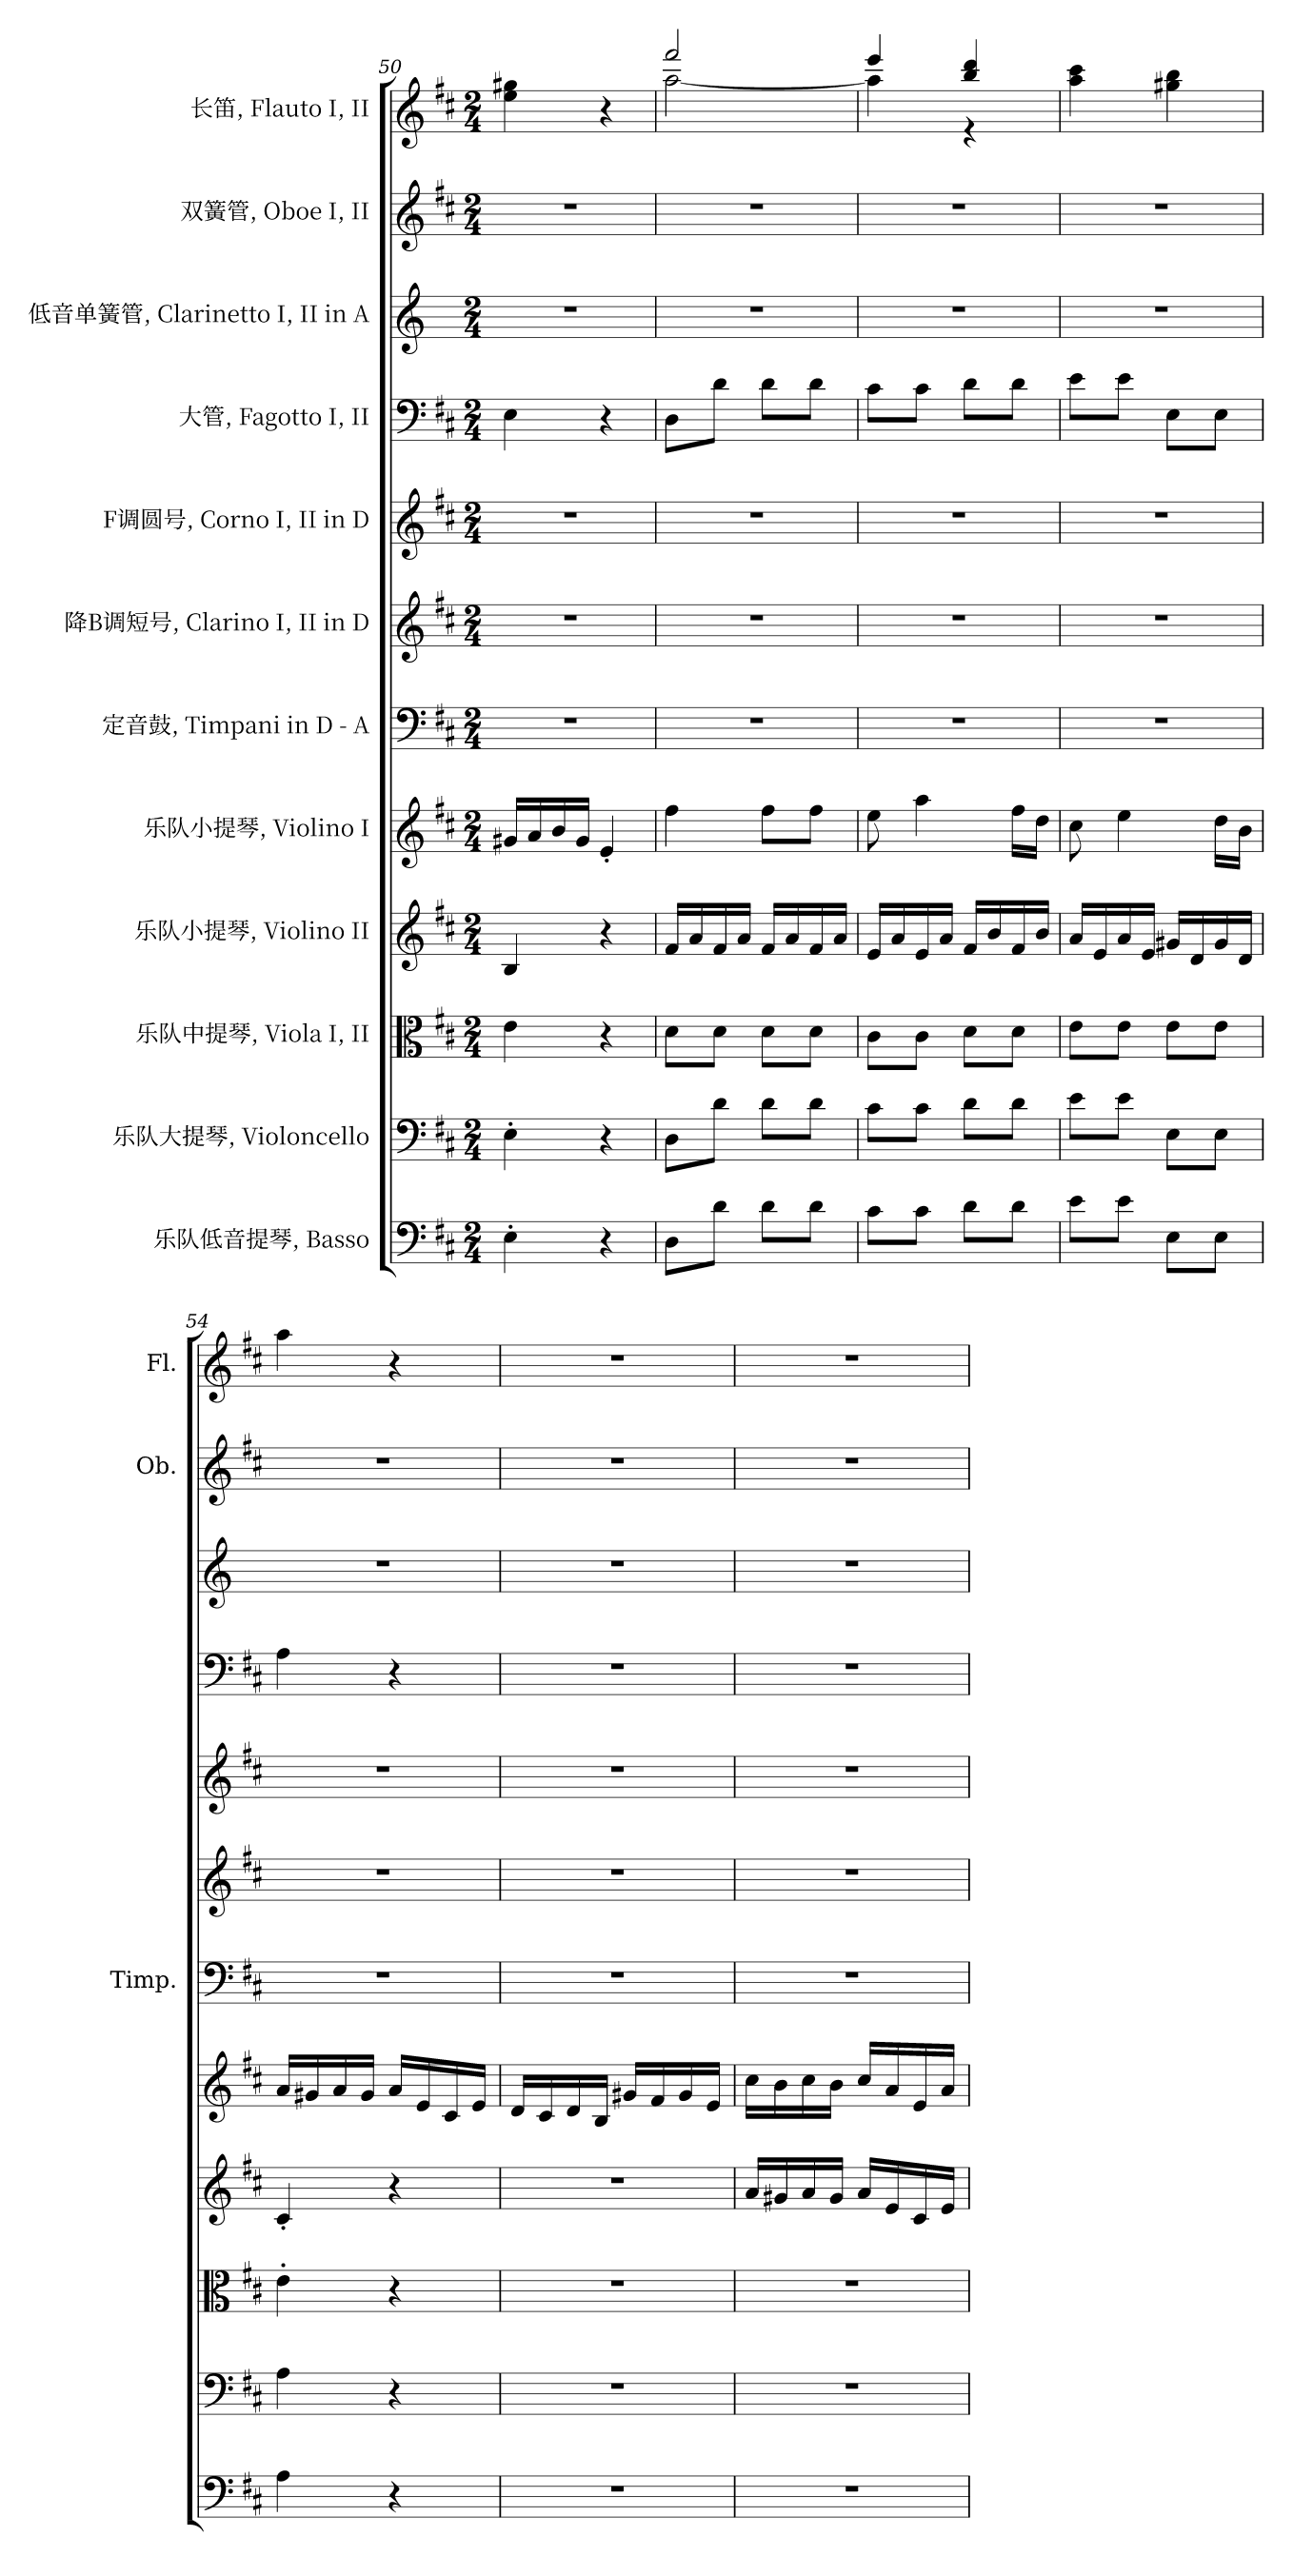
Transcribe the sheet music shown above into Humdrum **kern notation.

**kern	**kern	**kern	**kern	**kern	**kern	**kern	**kern	**kern	**kern	**kern	**kern
*part12	*part11	*part10	*part9	*part8	*part7	*part6	*part5	*part4	*part3	*part2	*part1
*staff12	*staff11	*staff10	*staff9	*staff8	*staff7	*staff6	*staff5	*staff4	*staff3	*staff2	*staff1
*I"乐队低音提琴, Basso	*I"乐队大提琴, Violoncello	*I"乐队中提琴, Viola I, II	*I"乐队小提琴, Violino II	*I"乐队小提琴, Violino I	*I"定音鼓, Timpani in D - A	*I"降B调短号, Clarino I, II in D	*I"F调圆号, Corno I, II in D	*I"大管, Fagotto I, II	*I"低音单簧管, Clarinetto I, II in A	*I"双簧管, Oboe I, II	*I"长笛, Flauto I, II
*	*	*	*	*	*I'Timp.	*	*	*	*	*I'Ob.	*I'Fl.
*clefF4	*clefF4	*clefC3	*clefG2	*clefG2	*clefF4	*clefG2	*clefG2	*clefF4	*clefG2	*clefG2	*clefG2
*ITrd7c12	*	*	*	*	*	*ITrd1c2	*ITrd4c7	*	*ITrd8c14	*	*
*k[f#c#]	*k[f#c#]	*k[f#c#]	*k[f#c#]	*k[f#c#]	*k[f#c#]	*k[]	*k[f#]	*k[f#c#]	*k[]	*k[f#c#]	*k[f#c#]
*M2/4	*M2/4	*M2/4	*M2/4	*M2/4	*M2/4	*M2/4	*M2/4	*M2/4	*M2/4	*M2/4	*M2/4
=50	=50	=50	=50	=50	=50	=50	=50	=50	=50	=50	=50
4EE'\	4E'\	4e\	4B/	16g#X/LL	2r	2r	2r	4E\	2r	2r	4ee\ 4gg#X\
.	.	.	.	16a/	.	.	.	.	.	.	.
.	.	.	.	16b/	.	.	.	.	.	.	.
.	.	.	.	16g#/JJ	.	.	.	.	.	.	.
4r	4r	4r	4r	4e'/	.	.	.	4r	.	.	4r
=51	=51	=51	=51	=51	=51	=51	=51	=51	=51	=51	=51
*	*	*	*	*	*	*	*	*	*	*	*^
8DD\L	8D\L	8d\L	16f#/LL	4ff#\	2r	2r	2r	8D\L	2r	2r	2fff#/	[2aa\
.	.	.	16a/	.	.	.	.	.	.	.	.	.
8D\J	8d\J	8d\J	16f#/	.	.	.	.	8d\J	.	.	.	.
.	.	.	16a/JJ	.	.	.	.	.	.	.	.	.
8D\L	8d\L	8d\L	16f#/LL	8ff#\L	.	.	.	8d\L	.	.	.	.
.	.	.	16a/	.	.	.	.	.	.	.	.	.
8D\J	8d\J	8d\J	16f#/	8ff#\J	.	.	.	8d\J	.	.	.	.
.	.	.	16a/JJ	.	.	.	.	.	.	.	.	.
=52	=52	=52	=52	=52	=52	=52	=52	=52	=52	=52	=52	=52
8C#\L	8c#\L	8c#\L	16e/LL	8ee\	2r	2r	2r	8c#\L	2r	2r	4eee/	4aa\]
.	.	.	16a/	.	.	.	.	.	.	.	.	.
8C#\J	8c#\J	8c#\J	16e/	4aa\	.	.	.	8c#\J	.	.	.	.
.	.	.	16a/JJ	.	.	.	.	.	.	.	.	.
8D\L	8d\L	8d\L	16f#/LL	.	.	.	.	8d\L	.	.	4bb/ 4ddd/	4r
.	.	.	16b/	.	.	.	.	.	.	.	.	.
8D\J	8d\J	8d\J	16f#/	16ff#\LL	.	.	.	8d\J	.	.	.	.
.	.	.	16b/JJ	16dd\JJ	.	.	.	.	.	.	.	.
*	*	*	*	*	*	*	*	*	*	*	*v	*v
=53	=53	=53	=53	=53	=53	=53	=53	=53	=53	=53	=53
8E\L	8e\L	8e\L	16a/LL	8cc#\	2r	2r	2r	8e\L	2r	2r	4aa\ 4ccc#\
.	.	.	16e/	.	.	.	.	.	.	.	.
8E\J	8e\J	8e\J	16a/	4ee\	.	.	.	8e\J	.	.	.
.	.	.	16e/JJ	.	.	.	.	.	.	.	.
8EE\L	8E\L	8e\L	16g#X/LL	.	.	.	.	8E\L	.	.	4gg#X\ 4bb\
.	.	.	16d/	.	.	.	.	.	.	.	.
8EE\J	8E\J	8e\J	16g#/	16dd\LL	.	.	.	8E\J	.	.	.
.	.	.	16d/JJ	16b\JJ	.	.	.	.	.	.	.
!!LO:PB:g=z
=54	=54	=54	=54	=54	=54	=54	=54	=54	=54	=54	=54
4AA\	4A\	4e'\	4c#'/	16a/LL	2r	2r	2r	4A\	2r	2r	4aa\
.	.	.	.	16g#X/	.	.	.	.	.	.	.
.	.	.	.	16a/	.	.	.	.	.	.	.
.	.	.	.	16g#/JJ	.	.	.	.	.	.	.
4r	4r	4r	4r	16a/LL	.	.	.	4r	.	.	4r
.	.	.	.	16e/	.	.	.	.	.	.	.
.	.	.	.	16c#/	.	.	.	.	.	.	.
.	.	.	.	16e/JJ	.	.	.	.	.	.	.
=55	=55	=55	=55	=55	=55	=55	=55	=55	=55	=55	=55
2r	2r	2r	2r	16d/LL	2r	2r	2r	2r	2r	2r	2r
.	.	.	.	16c#/	.	.	.	.	.	.	.
.	.	.	.	16d/	.	.	.	.	.	.	.
.	.	.	.	16B/JJ	.	.	.	.	.	.	.
.	.	.	.	16g#X/LL	.	.	.	.	.	.	.
.	.	.	.	16f#/	.	.	.	.	.	.	.
.	.	.	.	16g#/	.	.	.	.	.	.	.
.	.	.	.	16e/JJ	.	.	.	.	.	.	.
=56	=56	=56	=56	=56	=56	=56	=56	=56	=56	=56	=56
2r	2r	2r	16a/LL	16cc#\LL	2r	2r	2r	2r	2r	2r	2r
.	.	.	16g#X/	16b\	.	.	.	.	.	.	.
.	.	.	16a/	16cc#\	.	.	.	.	.	.	.
.	.	.	16g#/JJ	16b\JJ	.	.	.	.	.	.	.
.	.	.	16a/LL	16cc#/LL	.	.	.	.	.	.	.
.	.	.	16e/	16a/	.	.	.	.	.	.	.
.	.	.	16c#/	16e/	.	.	.	.	.	.	.
.	.	.	16e/JJ	16a/JJ	.	.	.	.	.	.	.
=	=	=	=	=	=	=	=	=	=	=	=
*-	*-	*-	*-	*-	*-	*-	*-	*-	*-	*-	*-
